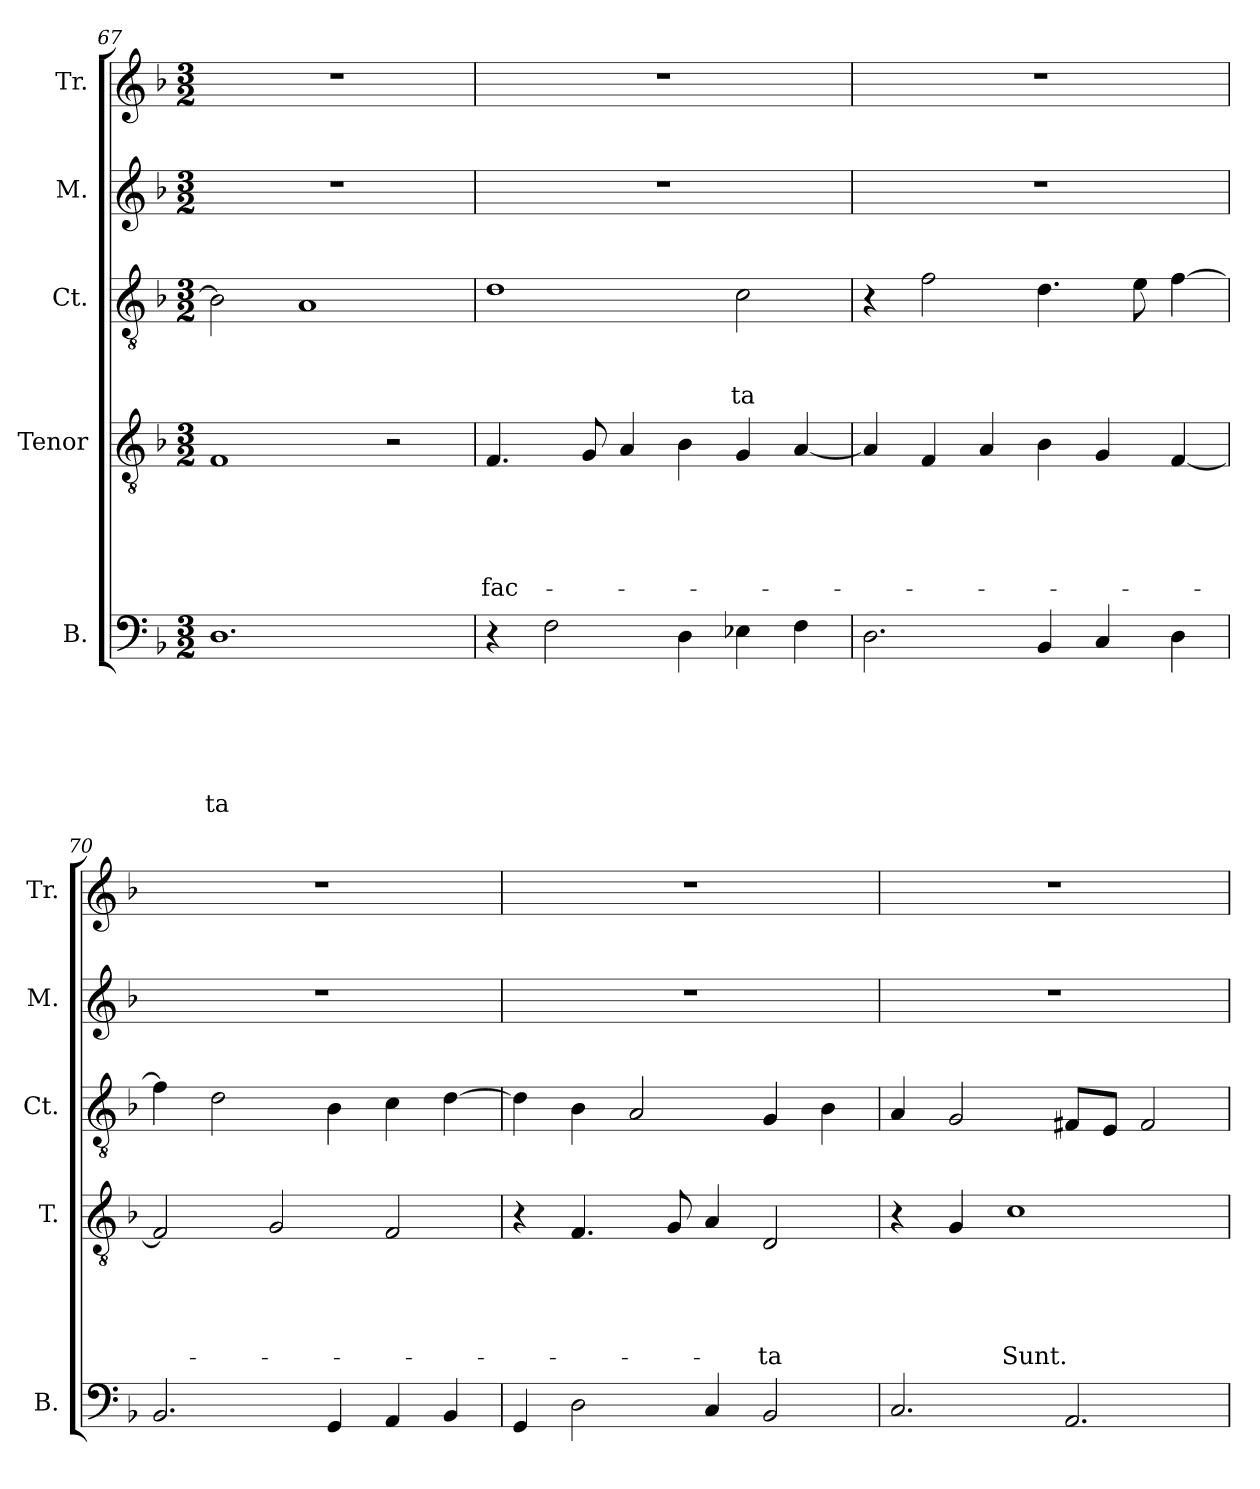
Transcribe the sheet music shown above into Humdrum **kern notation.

**kern	**text	**text	**text	**text	**text	**text	**kern	**text	**text	**text	**text	**text	**kern	**text	**text	**text	**kern	**kern
*part5	*part5	*part5	*part5	*part5	*part5	*part5	*part4	*part4	*part4	*part4	*part4	*part4	*part3	*part3	*part3	*part3	*part2	*part1
*staff5	*staff5	*staff5	*staff5	*staff5	*staff5	*staff5	*staff4	*staff4	*staff4	*staff4	*staff4	*staff4	*staff3	*staff3	*staff3	*staff3	*staff2	*staff1
*I"B.	*	*	*	*	*	*	*I"Tenor	*	*	*	*	*	*I"Ct.	*	*	*	*I"M.	*I"Tr.
*I'B.	*	*	*	*	*	*	*I'T.	*	*	*	*	*	*I'Ct.	*	*	*	*I'M.	*I'Tr.
*clefF4	*	*	*	*	*	*	*clefGv2	*	*	*	*	*	*clefGv2	*	*	*	*clefG2	*clefG2
*k[b-]	*	*	*	*	*	*	*k[b-]	*	*	*	*	*	*k[b-]	*	*	*	*k[b-]	*k[b-]
*F:	*	*	*	*	*	*	*F:	*	*	*	*	*	*F:	*	*	*	*F:	*F:
*M3/2	*	*	*	*	*	*	*M3/2	*	*	*	*	*	*M3/2	*	*	*	*M3/2	*M3/2
=67	=67	=67	=67	=67	=67	=67	=67	=67	=67	=67	=67	=67	=67	=67	=67	=67	=67	=67
!	!	!	!	!	!	!LO:LY:b	!	!	!	!	!	!	!	!	!	!	!	!
1.D	.	.	.	.	.	-ta	1F	.	.	.	.	.	2B-\]	.	.	.	1.r	1.r
.	.	.	.	.	.	.	.	.	.	.	.	.	1A	.	.	.	.	.
.	.	.	.	.	.	.	2r	.	.	.	.	.	.	.	.	.	.	.
=68	=68	=68	=68	=68	=68	=68	=68	=68	=68	=68	=68	=68	=68	=68	=68	=68	=68	=68
!	!	!	!	!	!	!	!	!	!	!	!	!LO:LY:b	!	!	!	!	!	!
4r	.	.	.	.	.	.	4.F/	.	.	.	.	fac-	1d	.	.	.	1.r	1.r
2F\	.	.	.	.	.	.	.	.	.	.	.	.	.	.	.	.	.	.
.	.	.	.	.	.	.	8G/	.	.	.	.	.	.	.	.	.	.	.
.	.	.	.	.	.	.	4A/	.	.	.	.	.	.	.	.	.	.	.
4D\	.	.	.	.	.	.	4B-\	.	.	.	.	.	.	.	.	.	.	.
!	!	!	!	!	!	!	!	!	!	!	!	!	!	!	!	!LO:LY:b	!	!
4E-X\	.	.	.	.	.	.	4G/	.	.	.	.	.	2c\	.	.	-ta	.	.
4F\	.	.	.	.	.	.	[<4A/	.	.	.	.	.	.	.	.	.	.	.
!!LO:LB:g=z
=69	=69	=69	=69	=69	=69	=69	=69	=69	=69	=69	=69	=69	=69	=69	=69	=69	=69	=69
!	!	!	!	!	!	!	!	!	!	!	!	!	!	!	!	!	!LO:N:vis=1	!LO:N:vis=1
2.D\	.	.	.	.	.	.	4A/]	.	.	.	.	.	4r	.	.	.	1.r	1.r
.	.	.	.	.	.	.	4F/	.	.	.	.	.	2f\	.	.	.	.	.
.	.	.	.	.	.	.	4A/	.	.	.	.	.	.	.	.	.	.	.
4BB-/	.	.	.	.	.	.	4B-\	.	.	.	.	.	4.d\	.	.	.	.	.
4C/	.	.	.	.	.	.	4G/	.	.	.	.	.	.	.	.	.	.	.
.	.	.	.	.	.	.	.	.	.	.	.	.	8e\	.	.	.	.	.
4D\	.	.	.	.	.	.	[<4F/	.	.	.	.	.	[>4f\	.	.	.	.	.
=70	=70	=70	=70	=70	=70	=70	=70	=70	=70	=70	=70	=70	=70	=70	=70	=70	=70	=70
!	!	!	!	!	!	!	!	!	!	!	!	!	!	!	!	!	!LO:N:vis=1	!LO:N:vis=1
2.BB-/	.	.	.	.	.	.	2F/]	.	.	.	.	.	4f\]	.	.	.	1.r	1.r
.	.	.	.	.	.	.	.	.	.	.	.	.	2d\	.	.	.	.	.
.	.	.	.	.	.	.	2G/	.	.	.	.	.	.	.	.	.	.	.
4GG/	.	.	.	.	.	.	.	.	.	.	.	.	4B-\	.	.	.	.	.
4AA/	.	.	.	.	.	.	2F/	.	.	.	.	.	4c\	.	.	.	.	.
4BB-/	.	.	.	.	.	.	.	.	.	.	.	.	[>4d\	.	.	.	.	.
=71	=71	=71	=71	=71	=71	=71	=71	=71	=71	=71	=71	=71	=71	=71	=71	=71	=71	=71
!	!	!	!	!	!	!	!	!	!	!	!	!	!	!	!	!	!LO:N:vis=1	!LO:N:vis=1
4GG/	.	.	.	.	.	.	4r	.	.	.	.	.	4d\]	.	.	.	1.r	1.r
2D\	.	.	.	.	.	.	4.F/	.	.	.	.	.	4B-\	.	.	.	.	.
.	.	.	.	.	.	.	.	.	.	.	.	.	2A/	.	.	.	.	.
.	.	.	.	.	.	.	8G/	.	.	.	.	.	.	.	.	.	.	.
4C/	.	.	.	.	.	.	4A/	.	.	.	.	.	.	.	.	.	.	.
!	!	!	!	!	!	!	!	!	!	!	!	!LO:LY:b	!	!	!	!	!	!
2BB-/	.	.	.	.	.	.	2D/	.	.	.	.	-ta	4G/	.	.	.	.	.
.	.	.	.	.	.	.	.	.	.	.	.	.	4B-\	.	.	.	.	.
=72	=72	=72	=72	=72	=72	=72	=72	=72	=72	=72	=72	=72	=72	=72	=72	=72	=72	=72
!	!	!	!	!	!	!	!	!	!	!	!	!	!	!	!	!	!LO:N:vis=1	!LO:N:vis=1
2.C/	.	.	.	.	.	.	4r	.	.	.	.	.	4A/	.	.	.	1.r	1.r
.	.	.	.	.	.	.	4G/	.	.	.	.	.	2G/	.	.	.	.	.
!	!	!	!	!	!	!	!	!	!	!	!	!LO:LY:b	!	!	!	!	!	!
.	.	.	.	.	.	.	1c	.	.	.	.	Sunt.	.	.	.	.	.	.
2.AA/	.	.	.	.	.	.	.	.	.	.	.	.	8F#/L	.	.	.	.	.
.	.	.	.	.	.	.	.	.	.	.	.	.	8E/J	.	.	.	.	.
.	.	.	.	.	.	.	.	.	.	.	.	.	2F#/	.	.	.	.	.
=	=	=	=	=	=	=	=	=	=	=	=	=	=	=	=	=	=	=
*-	*-	*-	*-	*-	*-	*-	*-	*-	*-	*-	*-	*-	*-	*-	*-	*-	*-	*-
